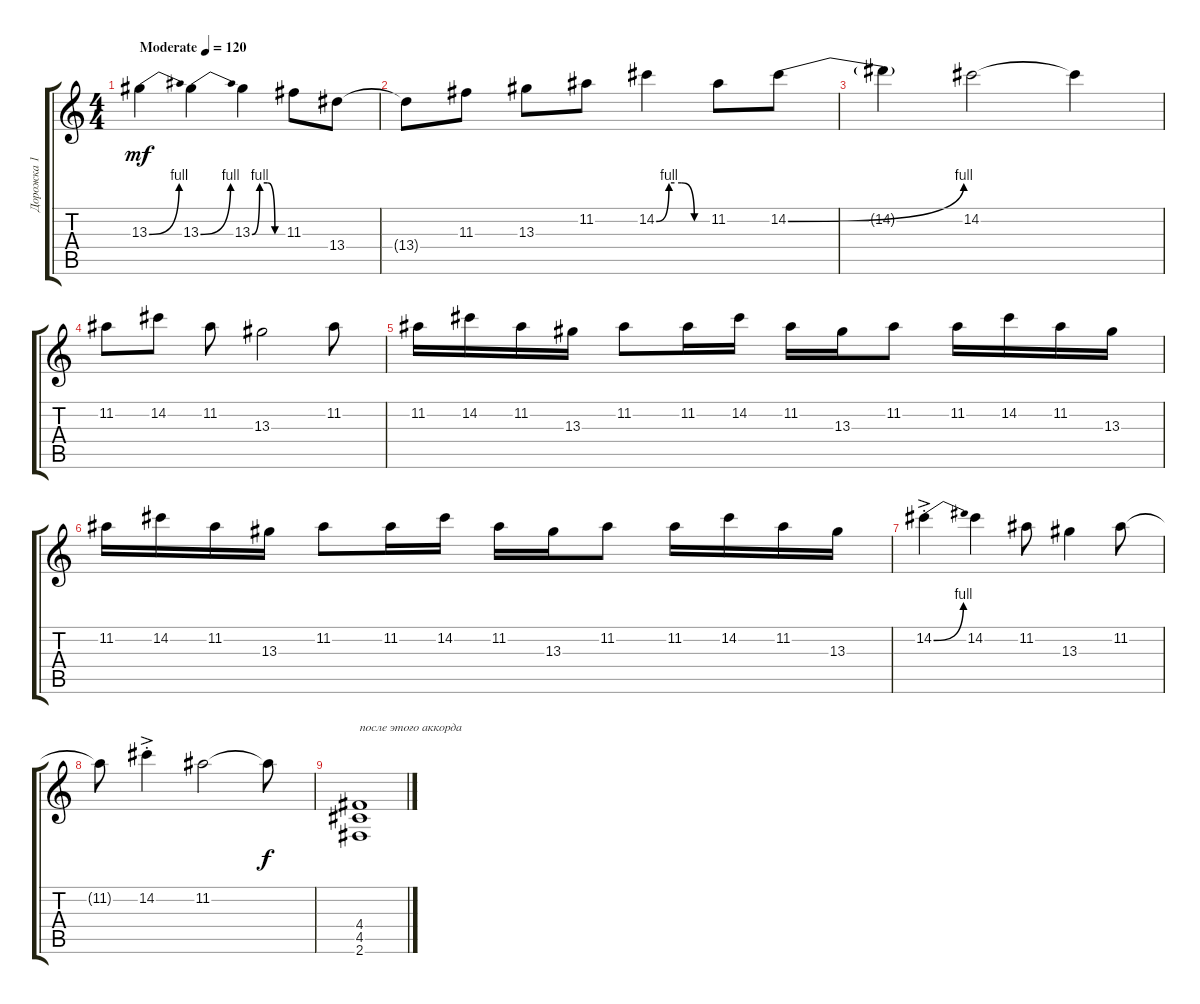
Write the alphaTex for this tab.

\track ("Дорожка 1" "Дорожка 1") {instrument acousticguitarsteel}
\staff {score tabs}
\tuning (E4 B3 G3 D3 A2 E2) {hide}
\ts (4 4)
\tempo (120 "Moderate")
\clef g2
\ks c
13.3{be (bend 0 0 60 4)}.4{dy mf instrument acousticguitarsteel} 13.3{be (bend 0 0 60 4)}.4 13.3{be (custom 0 0 15 4 30 4 45 0 60 0)}.4 11.3.8 13.4.8 |
13.4{t}.8 11.3.8 13.3.8 11.2.8 14.2{be (custom 0 0 15 4 30 4 45 0 60 0)}.4 11.2.8 14.2{be (bend 0 0 60 4)}.8 |
14.2{t}.4 14.2.2 14.2{t}.4 |
11.2.8 14.2.8 11.2.8 13.3.2 11.2.8 |
11.2.16 14.2.16 11.2.16 13.3.16 11.2.8 11.2.16 14.2.16 11.2.16 13.3.16 11.2.8 11.2.16 14.2.16 11.2.16 13.3.16 |
11.2.16 14.2.16 11.2.16 13.3.16 11.2.8 11.2.16 14.2.16 11.2.16 13.3.16 11.2.8 11.2.16 14.2.16 11.2.16 13.3.16 |
14.2{be (bend 0 0 60 4) ac st}.4 14.2.4 11.2.8 13.3.4 11.2.8 |
11.2{t}.8 14.2{ac st}.4 11.2.2 11.2{t}.8{dy f} |
(4.4 4.5 2.6).1{txt "после этого аккорда"}
